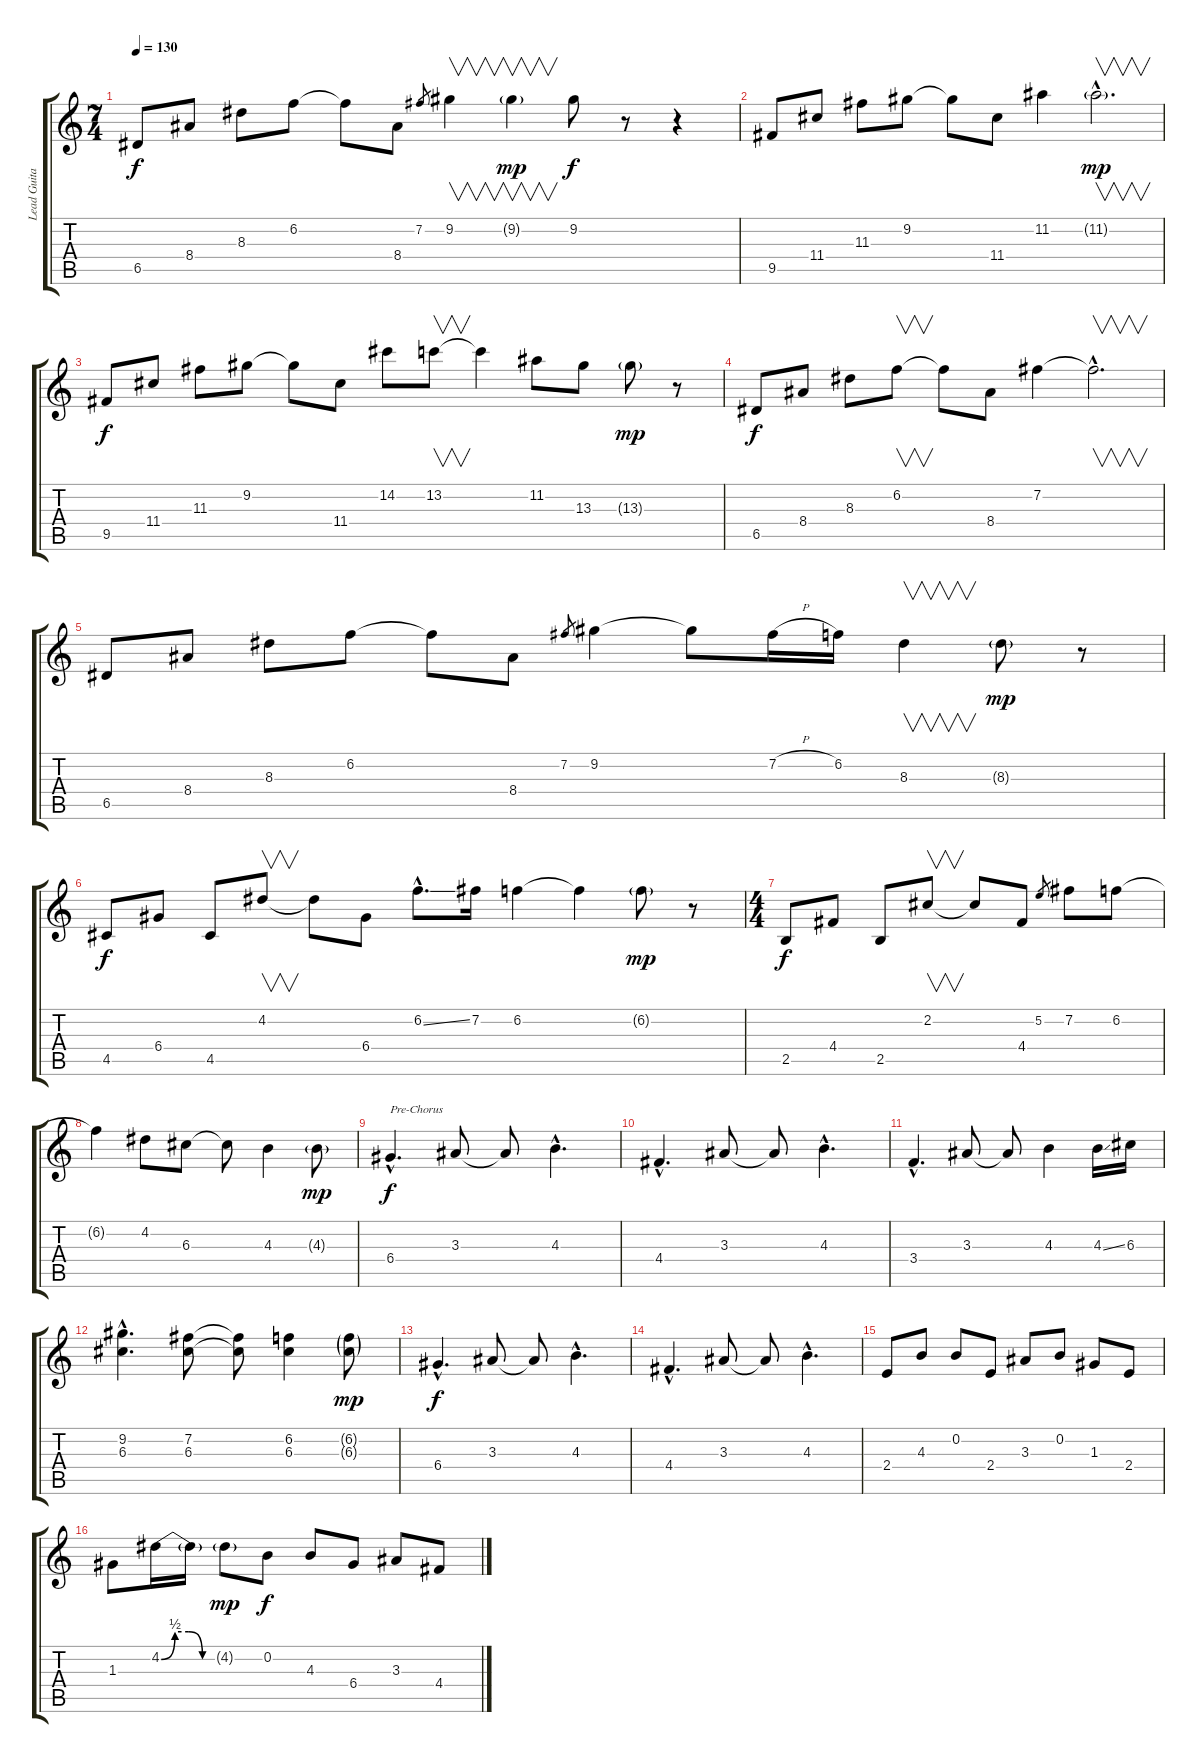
\track ("Lead Guitar" "Lead Guita") {instrument overdrivenguitar}
\staff {score tabs}
\tuning (E4 B3 G3 D3 A2 E2) {hide}
\ts (7 4)
\tempo 130
\clef g2
\ks c
6.5.8{dy f} 8.4.8 8.3.8 6.2.8 6.2{t}.8 8.4.8 7.2.8{gr} 9.2.4{v} 9.2{g}.4{v dy mp} 9.2.8{dy f} r.8 r.4 |
9.5.8 11.4.8 11.3.8 9.2.8 9.2{t}.8 11.4.8 11.2.4 11.2{g hac}.2{v d dy mp} |
9.5.8{dy f} 11.4.8 11.3.8 9.2.8 9.2{t}.8 11.4.8 14.2.8 13.2.8{v} 13.2{t}.4 11.2.8 13.3.8 13.3{g}.8{dy mp} r.8 |
6.5.8{dy f} 8.4.8 8.3.8 6.2.8{v} 6.2{t}.8 8.4.8 7.2.4 7.2{hac t}.2{v d} |
6.5.8 8.4.8 8.3.8 6.2.8 6.2{t}.8 8.4.8 7.2.8{gr} 9.2.4 9.2{t}.8 7.2{h}.16 6.2.16 8.3.4{v} 8.3{g}.8{dy mp} r.8 |
4.5.8{dy f} 6.4.8 4.5.8 4.2.8{v} 4.2{t}.8 6.4.8 6.2{ss hac}.8{d} 7.2.16 6.2.4 6.2{t}.4 6.2{g}.8{dy mp} r.8 |
\ts (4 4)
2.5.8{dy f} 4.4.8 2.5.8 2.2.8{v} 2.2{t}.8 4.4.8 5.2.8{gr} 7.2.8 6.2.8 |
6.2{t}.4 4.2.8 6.3.8 6.3{t}.8 4.3.4 4.3{g}.8{dy mp} |
6.4{hac}.4{d txt "Pre-Chorus" dy f} 3.3.8 3.3{t}.8 4.3{hac}.4{d} |
4.4{hac}.4{d} 3.3.8 3.3{t}.8 4.3{hac}.4{d} |
3.4{hac}.4{d} 3.3.8 3.3{t}.8 4.3.4 4.3{ss}.16 6.3.16 |
(9.2{hac} 6.3{hac}).4{d} (7.2 6.3).8 (7.2{t} 6.3{t}).8 (6.2 6.3).4 (6.2{g} 6.3{g}).8{dy mp} |
6.4{hac}.4{d dy f} 3.3.8 3.3{t}.8 4.3{hac}.4{d} |
4.4{hac}.4{d} 3.3.8 3.3{t}.8 4.3{hac}.4{d} |
2.4.8 4.3.8 0.2.8 2.4.8 3.3.8 0.2.8 1.3.8 2.4.8 |
1.3.8 4.2{be (custom 0 0 15 2 30 2 45 0 60 0)}.16 4.2{t}.16 4.2{g}.8{dy mp} 0.2.8{dy f} 4.3.8 6.4.8 3.3.8 4.4.8
